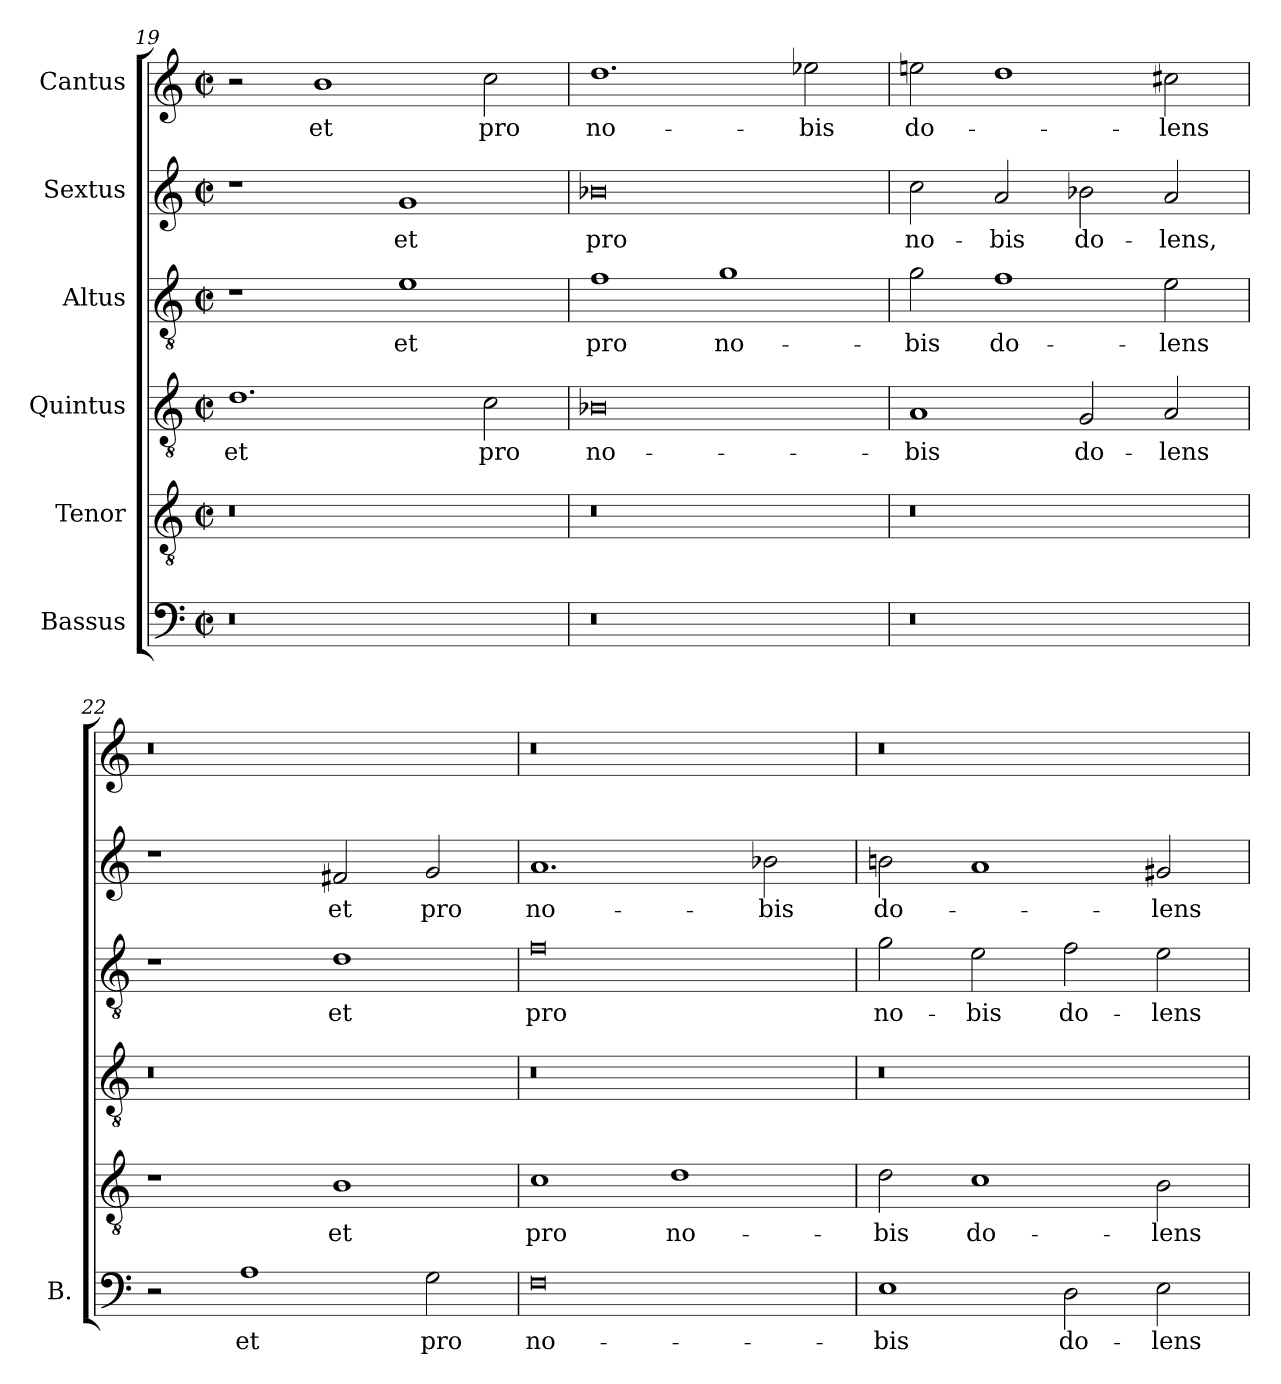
**kern	**text	**kern	**text	**kern	**text	**kern	**text	**kern	**text	**kern	**text
*part6	*part6	*part5	*part5	*part4	*part4	*part3	*part3	*part2	*part2	*part1	*part1
*staff6	*staff6	*staff5	*staff5	*staff4	*staff4	*staff3	*staff3	*staff2	*staff2	*staff1	*staff1
*I"Bassus	*	*I"Tenor	*	*I"Quintus	*	*I"Altus	*	*I"Sextus	*	*I"Cantus	*
*I'B.	*	*	*	*	*	*	*	*	*	*	*
*clefF4	*	*clefGv2	*	*clefGv2	*	*clefGv2	*	*clefG2	*	*clefG2	*
*k[]	*	*k[]	*	*k[]	*	*k[]	*	*k[]	*	*k[]	*
*C:	*	*C:	*	*C:	*	*C:	*	*C:	*	*C:	*
*M2/2	*	*M2/2	*	*M2/2	*	*M2/2	*	*M2/2	*	*M2/2	*
*met(c|)	*	*met(c|)	*	*met(c|)	*	*met(c|)	*	*met(c|)	*	*met(c|)	*
=19	=19	=19	=19	=19	=19	=19	=19	=19	=19	=19	=19
!LO:N:vis=0	!	!LO:N:vis=0	!	!	!	!	!	!	!	!	!
1r	.	1r	.	1.d\	et	1r	.	1r	.	2r	.
.	.	.	.	.	.	.	.	.	.	1b\	et
1ryy	.	1ryy	.	.	.	1e\	et	1g/	et	.	.
.	.	.	.	2c\	pro	.	.	.	.	2cc\	pro
=20	=20	=20	=20	=20	=20	=20	=20	=20	=20	=20	=20
!LO:N:vis=0	!	!LO:N:vis=0	!	!	!	!	!	!	!	!	!
1r	.	1r	.	0B-X\	no-	1f\	pro	0b-X\	pro	1.dd\	no-
1ryy	.	1ryy	.	.	.	1g\	no-	.	.	.	.
.	.	.	.	.	.	.	.	.	.	2ee-X\	-bis
=21	=21	=21	=21	=21	=21	=21	=21	=21	=21	=21	=21
!LO:N:vis=0	!	!LO:N:vis=0	!	!	!	!	!	!	!	!	!
1r	.	1r	.	1A/	-bis	2g\	-bis	2cc\	no-	2een\	do-
.	.	.	.	.	.	1f\	do-	2a/	-bis	1dd\	.
1ryy	.	1ryy	.	2G/	do-	.	.	2b-X\	do-	.	.
.	.	.	.	2A/	-lens	2e\	-lens	2a/	-lens,	2cc#X\	-lens
=22	=22	=22	=22	=22	=22	=22	=22	=22	=22	=22	=22
!	!	!	!	!LO:N:vis=0	!	!	!	!	!	!LO:N:vis=0	!
2r	.	1r	.	1r	.	1r	.	1r	.	1r	.
1A\	et	.	.	.	.	.	.	.	.	.	.
.	.	1B\	et	1ryy	.	1d\	et	2f#X/	et	1ryy	.
2G\	pro	.	.	.	.	.	.	2g/	pro	.	.
=23	=23	=23	=23	=23	=23	=23	=23	=23	=23	=23	=23
!	!	!	!	!LO:N:vis=0	!	!	!	!	!	!LO:N:vis=0	!
0F\	no-	1c\	pro	1r	.	0f\	pro	1.a/	no-	1r	.
.	.	1d\	no-	1ryy	.	.	.	.	.	1ryy	.
.	.	.	.	.	.	.	.	2b-X\	-bis	.	.
=24	=24	=24	=24	=24	=24	=24	=24	=24	=24	=24	=24
!	!	!	!	!LO:N:vis=0	!	!	!	!	!	!LO:N:vis=0	!
1E\	-bis	2d\	-bis	1r	.	2g\	no-	2bn\	do-	1r	.
.	.	1c\	do-	.	.	2e\	-bis	1a/	.	.	.
2D\	do-	.	.	1ryy	.	2f\	do-	.	.	1ryy	.
2E\	-lens	2B\	-lens	.	.	2e\	-lens	2g#X/	-lens	.	.
=	=	=	=	=	=	=	=	=	=	=	=
*-	*-	*-	*-	*-	*-	*-	*-	*-	*-	*-	*-
